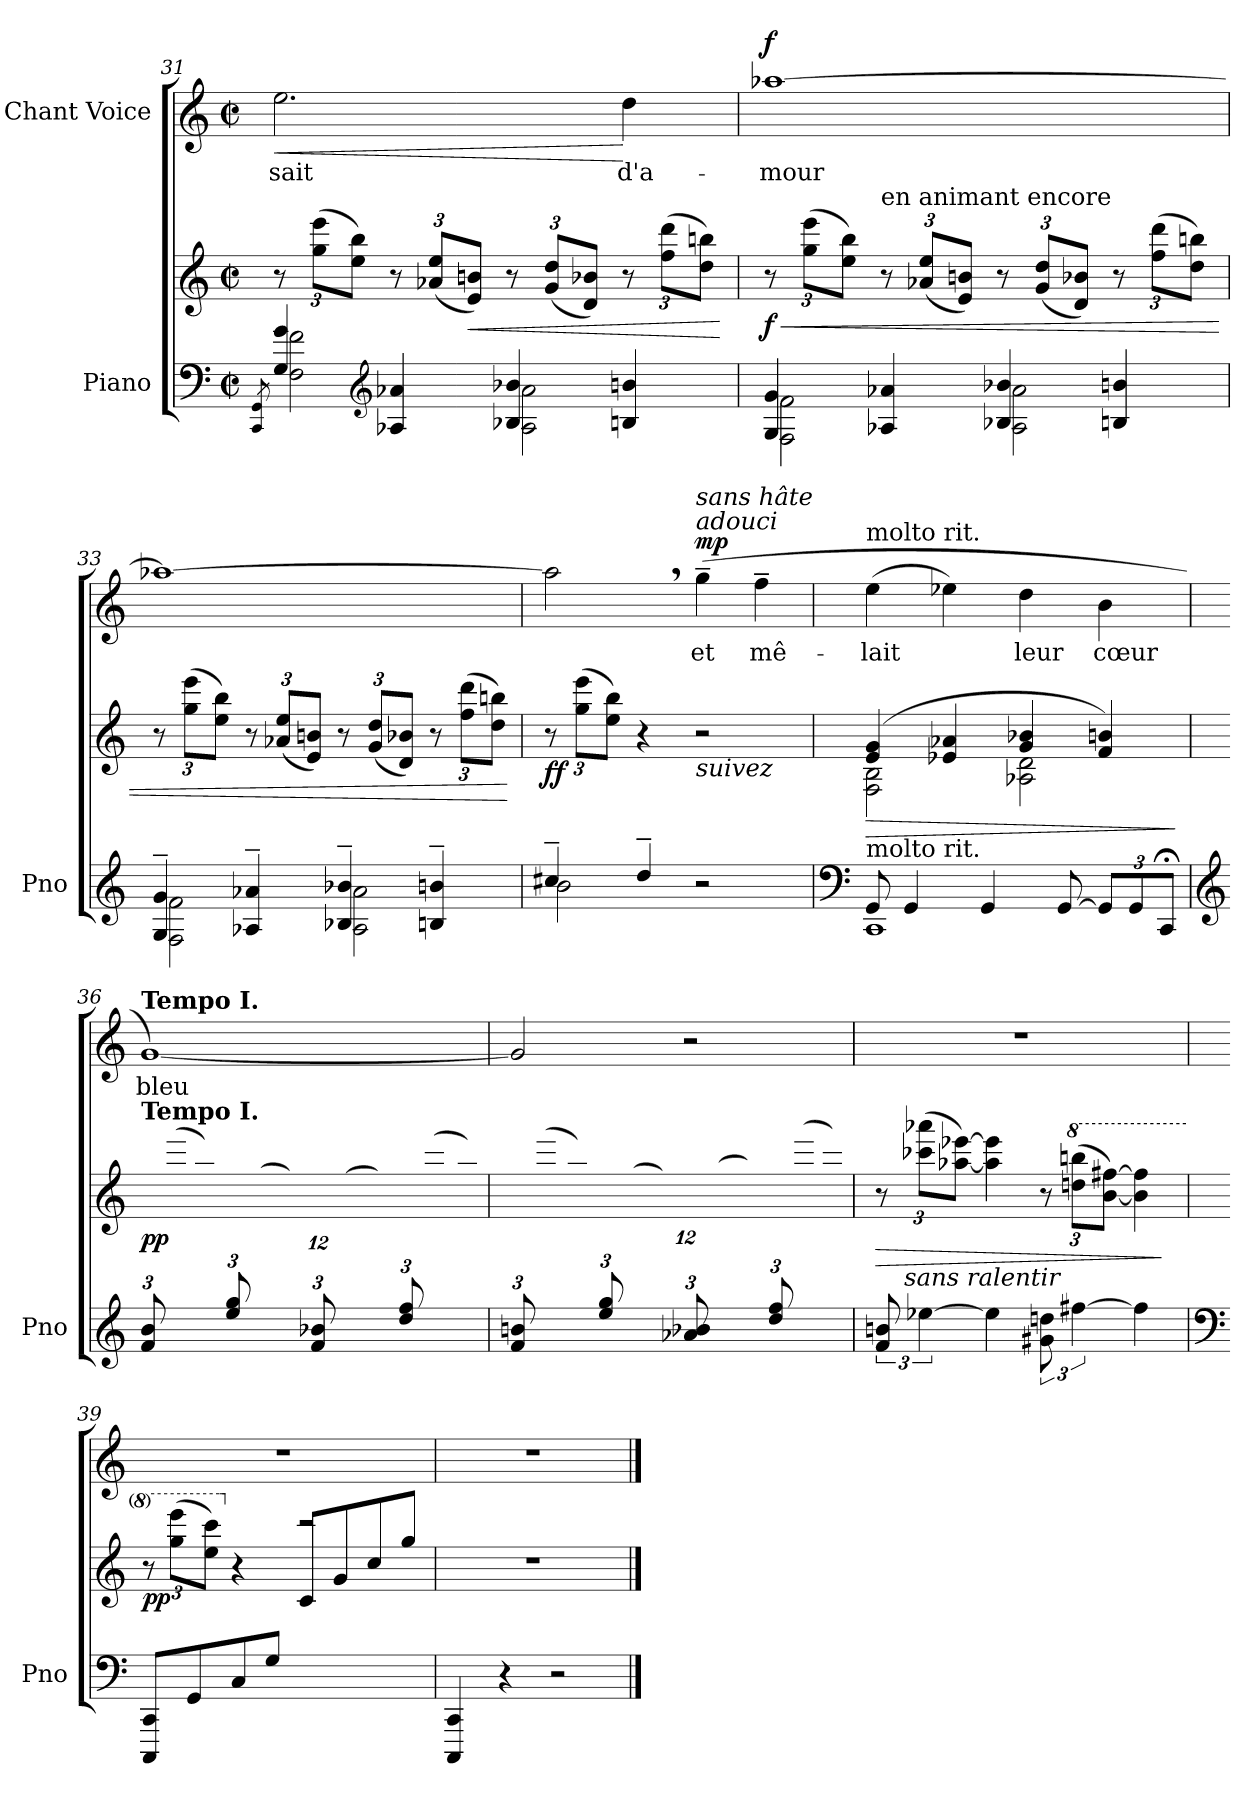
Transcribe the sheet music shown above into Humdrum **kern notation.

**kern	**kern	**dynam	**kern	**text	**dynam
*part2	*part2	*part2	*part1	*part1	*part1
*staff3	*staff2	*staff2/3	*staff1	*staff1	*staff1
*I"Piano	*	*	*I"Chant Voice	*	*
*I'Pno	*	*	*	*	*
*clefF4	*clefG2	*	*clefG2	*	*
*k[]	*k[]	*	*k[]	*	*
*M2/2	*M2/2	*	*M2/2	*	*
*met(c|)	*met(c|)	*	*met(c|)	*	*
=31	=31	=31	=31	=31	=31
*^	*	*	*	*	*
.	8qCC/ 8qGG/	.	.	.	.	.
*	*	*Xbrackettup	*	*	*	*
!	!	!	!	!	!LO:LY:b	!LO:HP:b
4G/ 4g/	2F\ 2f\	12r	.	2.ee\	-sait	<
.	.	(>12gg\ 12eee\L	.	.	.	.
.	.	12ee\ 12bb\J)	.	.	.	.
*clefG2	*	*	*	*	*	*
4A-X/ 4a-X/	.	12r	.	.	.	.
.	.	(<12a-X/ 12ee/L	.	.	.	.
!	!	!	!LO:HP:b	!	!	!
.	.	12e/ 12bn/J)	<	.	.	.
4B-X/ 4b-X/	2A-\ 2a-\	12r	.	.	.	.
.	.	(<12g/ 12dd/L	.	.	.	.
.	.	12d/ 12b-X/J)	.	.	.	.
!	!	!	!	!	!LO:LY:b	!
4Bn/ 4bn/	.	12r	.	4dd\	d'a-	[
.	.	(>12ff\ 12ddd\L	.	.	.	.
.	.	12dd\ 12bbn\J)	.	.	.	.
*v	*v	*	*	*	*	*
.	.	[	.	.	.
=32	=32	=32	=32	=32	=32
*	*	*	*MM105	*	*
*^	*	*	*	*	*
!	!	!	!LO:HP:b	!	!LO:LY:b	!
!	!	!	!LO:DY:n=1:b	!	!	!LO:DY:a
*	*	*	*	*^	*	*
*	*	*	*	*	*^	*	*
*	*	*	*	*	*	*^	*	*
4G/ 4g/	2F\ 2f\	12r	< f	[1aa-X	4ryy	2ryy	2.ryy	-mour	f
.	.	(>12gg\ 12eee\L	.	.	.	.	.	.	.
.	.	12ee\ 12bb\J)	.	.	.	.	.	.	.
*	*	*	*	*MM106	*	*	*	*	*
!	!	!LO:TX:a:t=en animant encore	!	!	!	!	!	!	!
4A-X/ 4a-X/	.	12r	.	.	2.ryy	.	.	.	.
.	.	(<12a-X/ 12ee/L	.	.	.	.	.	.	.
.	.	12e/ 12bn/J)	.	.	.	.	.	.	.
*	*	*	*	*MM107	*	*	*	*	*
4B-X/ 4b-X/	2A-\ 2a-\	12r	.	.	.	2ryy	.	.	.
.	.	(<12g/ 12dd/L	.	.	.	.	.	.	.
.	.	12d/ 12b-X/J)	.	.	.	.	.	.	.
*	*	*	*	*MM108	*	*	*	*	*
4Bn/ 4bn/	.	12r	.	.	.	.	4ryy	.	.
.	.	(>12ff\ 12ddd\L	.	.	.	.	.	.	.
.	.	12dd\ 12bbn\J)	.	.	.	.	.	.	.
!!LO:LB:g=z	!!	!!	!!
=33	=33	=33	=33	=33	=33	=33	=33	=33	=33
*	*	*	*	*MM109	*	*	*	*	*
4G/~ 4g/~	2F\ 2f\	12r	.	1aa-X_	4ryy	2ryy	2.ryy	.	.
.	.	(>12gg\ 12eee\L	.	.	.	.	.	.	.
.	.	12ee\ 12bb\J)	.	.	.	.	.	.	.
*	*	*	*	*MM110	*	*	*	*	*
4A-X/~ 4a-X/~	.	12r	.	.	2.ryy	.	.	.	.
.	.	(<12a-X/ 12ee/L	.	.	.	.	.	.	.
.	.	12e/ 12bn/J)	.	.	.	.	.	.	.
*	*	*	*	*MM112	*	*	*	*	*
4B-X/~ 4b-X/~	2A-\ 2a-\	12r	.	.	.	2ryy	.	.	.
.	.	(<12g/ 12dd/L	.	.	.	.	.	.	.
.	.	12d/ 12b-X/J)	.	.	.	.	.	.	.
*	*	*	*	*MM114	*	*	*	*	*
4Bn/~ 4bn/~	.	12r	.	.	.	.	4ryy	.	.
.	.	(>12ff\ 12ddd\L	.	.	.	.	.	.	.
.	.	12dd\ 12bbn\J)	.	.	.	.	.	.	.
*v	*v	*	*	*	*	*	*	*	*
.	.	[	.	.	.	.	.	.
*	*	*	*v	*v	*v	*v	*	*
=34	=34	=34	=34	=34	=34
*	*	*	*MM104	*	*
*^	*	*	*^	*	*
*	*	*	*	*	*^	*	*
*	*	*	*	*	*	*^	*	*
!	!	!	!LO:DY:b	!	!	!	!	!	!
*	*	*	*	*v	*v	*v	*v	*	*
4cc#X~/	2b\	12r	ff	2aa-,\]	.	.
.	.	(>12gg\ 12eee\L	.	.	.	.
.	.	12ee\ 12bb\J)	.	.	.	.
4dd~/	.	4r	.	.	.	.
*	*	*	*	*MM96	*	*
!	!	!	!	!LO:TX:a:i:t=adouci	!	!
!	!	!	!	!LO:TX:a:i:t=sans hâte	!	!
!	!	!LO:TX:b:i:t=suivez	!	!	!	!
!	!	!	!	!	!LO:LY:b	!LO:DY:b
2r	2ryy	2r	.	(>4gg~\	et	mp
!	!	!	!	!	!LO:LY:b	!
.	.	.	.	4ff~\	mê-	.
=35	=35	=35	=35	=35	=35	=35
*clefF4	*	*	*	*	*	*
*	*	*	*	*MM92	*	*
!	!	!	!	!LO:TX:a:t=molto rit.	!	!
!LO:TX:a:t=molto rit.	!	!	!	!	!	!
!	!	!	!LO:HP:b	!	!LO:LY:b	!
*	*	*^	*	*	*	*
!	!	!	!	!LO:DY:n=1:a	!	!	!
!	!	!	!	!LO:DY:n=2:a	!	!	!
!	!	!	!	!LO:DY:n=3:a	!	!	!
8GG/	1CC	(>4e/ 4g/	2F\ 2B\	> p other-dynamics p	(>4ee\	-lait	.
4GG/	.	.	.	.	.	.	.
*	*	*	*	*	*MM85	*	*
.	.	4e-X/ 4a-X/	.	.	4ee-X\)	.	.
4GG/	.	.	.	.	.	.	.
*	*	*	*	*	*MM72	*	*
!	!	!	!	!	!	!LO:LY:b	!
.	.	4g/ 4b-X/	2A-X\ 2d\	.	4dd\	leur	.
[8GG/	.	.	.	.	.	.	.
*Xbrackettup	*	*	*	*	*	*	*
*	*	*	*	*	*MM52	*	*
!	!	!	!	!	!	!LO:LY:b	!
12GG/L]	.	4f/ 4bn/)	.	.	4b\	cœur	.
12GG/	.	.	.	.	.	.	.
12CC;</J	.	.	.	.	.	.	.
*v	*v	*	*	*	*	*	*
*	*v	*v	*	*	*	*
.	.	]	.	.	.
=36	=36	=36	=36	=36	=36
*clefG2	*	*	*	*	*
*	*	*	*MM106	*	*
*^	*	*	*	*	*
!	!	!	!	!LO:TX:a:B:t=Tempo I.	!	!
!	!	!LO:TX:a:B:t=Tempo I.	!	!	!	!
!	!	!	!LO:DY:b	!	!LO:LY:b	!
12f/ 12b/L	2ryy	12ryy	pp	[1g)	bleu	.
6ryy	.	(>12gg\ 12eee\	.	.	.	.
.	.	12ee\' 12bb\'J)	.	.	.	.
12ee/ 12gg/L	.	12ryy	.	.	.	.
6ryy	.	(>12g\ 12ee\	.	.	.	.
.	.	12e\' 12b\'J)	.	.	.	.
12f/ 12b-X/L	2ryy	12ryy	.	.	.	.
6ryy	.	(>12g\ 12dd\	.	.	.	.
.	.	12d\' 12b-X\'J)	.	.	.	.
12dd/ 12ff/L	.	12ryy	.	.	.	.
6ryy	.	(>12gg\ 12ddd\	.	.	.	.
.	.	12dd\' 12bb-X\'J)	.	.	.	.
!!LO:LB:g=z
=37	=37	=37	=37	=37	=37	=37
12f/ 12bn/L	1ryy	12ryy	.	2g/]	.	.
6ryy	.	(>12gg\ 12eee\	.	.	.	.
.	.	12ee\' 12bbn\'J)	.	.	.	.
12ee/ 12gg/L	.	12ryy	.	.	.	.
6ryy	.	(>12g\ 12ee\	.	.	.	.
.	.	12e\' 12b\'J)	.	.	.	.
12a-X/ 12b-X/L	.	12ryy	.	2r	.	.
6ryy	.	(>12b-X\ 12ff\	.	.	.	.
.	.	12f\' 12dd\'J)	.	.	.	.
12dd/ 12ff/L	.	12ryy	.	.	.	.
6ryy	.	(>12bb-X\ 12fff\	.	.	.	.
.	.	12ff\' 12ddd\'J)	.	.	.	.
*v	*v	*	*	*	*	*
=38	=38	=38	=38	=38	=38
*brackettup	*	*	*	*	*
!	!	!LO:HP:b	!	!	!
12f/ 12bn/	12r	>	1r	.	.
!	!LO:TX:b:i:t=sans ralentir	!	!	!	!
[6ee-X\	(>12ccc-X\ 12aaa-X\L	.	.	.	.
.	[12aa-X\ [12eee-X\J)	.	.	.	.
4ee-\]	4aa-\] 4eee-\]	.	.	.	.
12g#X\ 12ddn\	12r	.	.	.	.
*	*8va	*	*	*	*
[6ff#X\	(>12dddn\ 12bbbn\L	.	.	.	.
.	[12bb\ [12fff#X\J)	.	.	.	.
4ff#\]	4bb\] 4fff#\]	.	.	.	.
.	.	]	.	.	.
=39	=39	=39	=39	=39	=39
*clefF4	*	*	*	*	*
*	*^	*	*	*	*
!	!	!	!LO:DY:b	!	!	!
(>8CCC/ 8CC/L	12r	2ryy	pp	1r	.	.
.	(>12ggg\ 12eeee\L	.	.	.	.	.
8GG/	.	.	.	.	.	.
.	12eee\ 12cccc\J)	.	.	.	.	.
*	*X8va	*	*	*	*	*
8C/	4r	.	.	.	.	.
8G/J	.	.	.	.	.	.
2ryy	2r	8c/L	.	.	.	.
.	.	8g/	.	.	.	.
.	.	8cc/	.	.	.	.
.	.	8gg/J)	.	.	.	.
*	*v	*v	*	*	*	*
=40	=40	=40	=40	=40	=40
4CCC/ 4CC/	1r	.	1r	.	.
4r	.	.	.	.	.
2r	.	.	.	.	.
==	==	==	==	==	==
*-	*-	*-	*-	*-	*-
